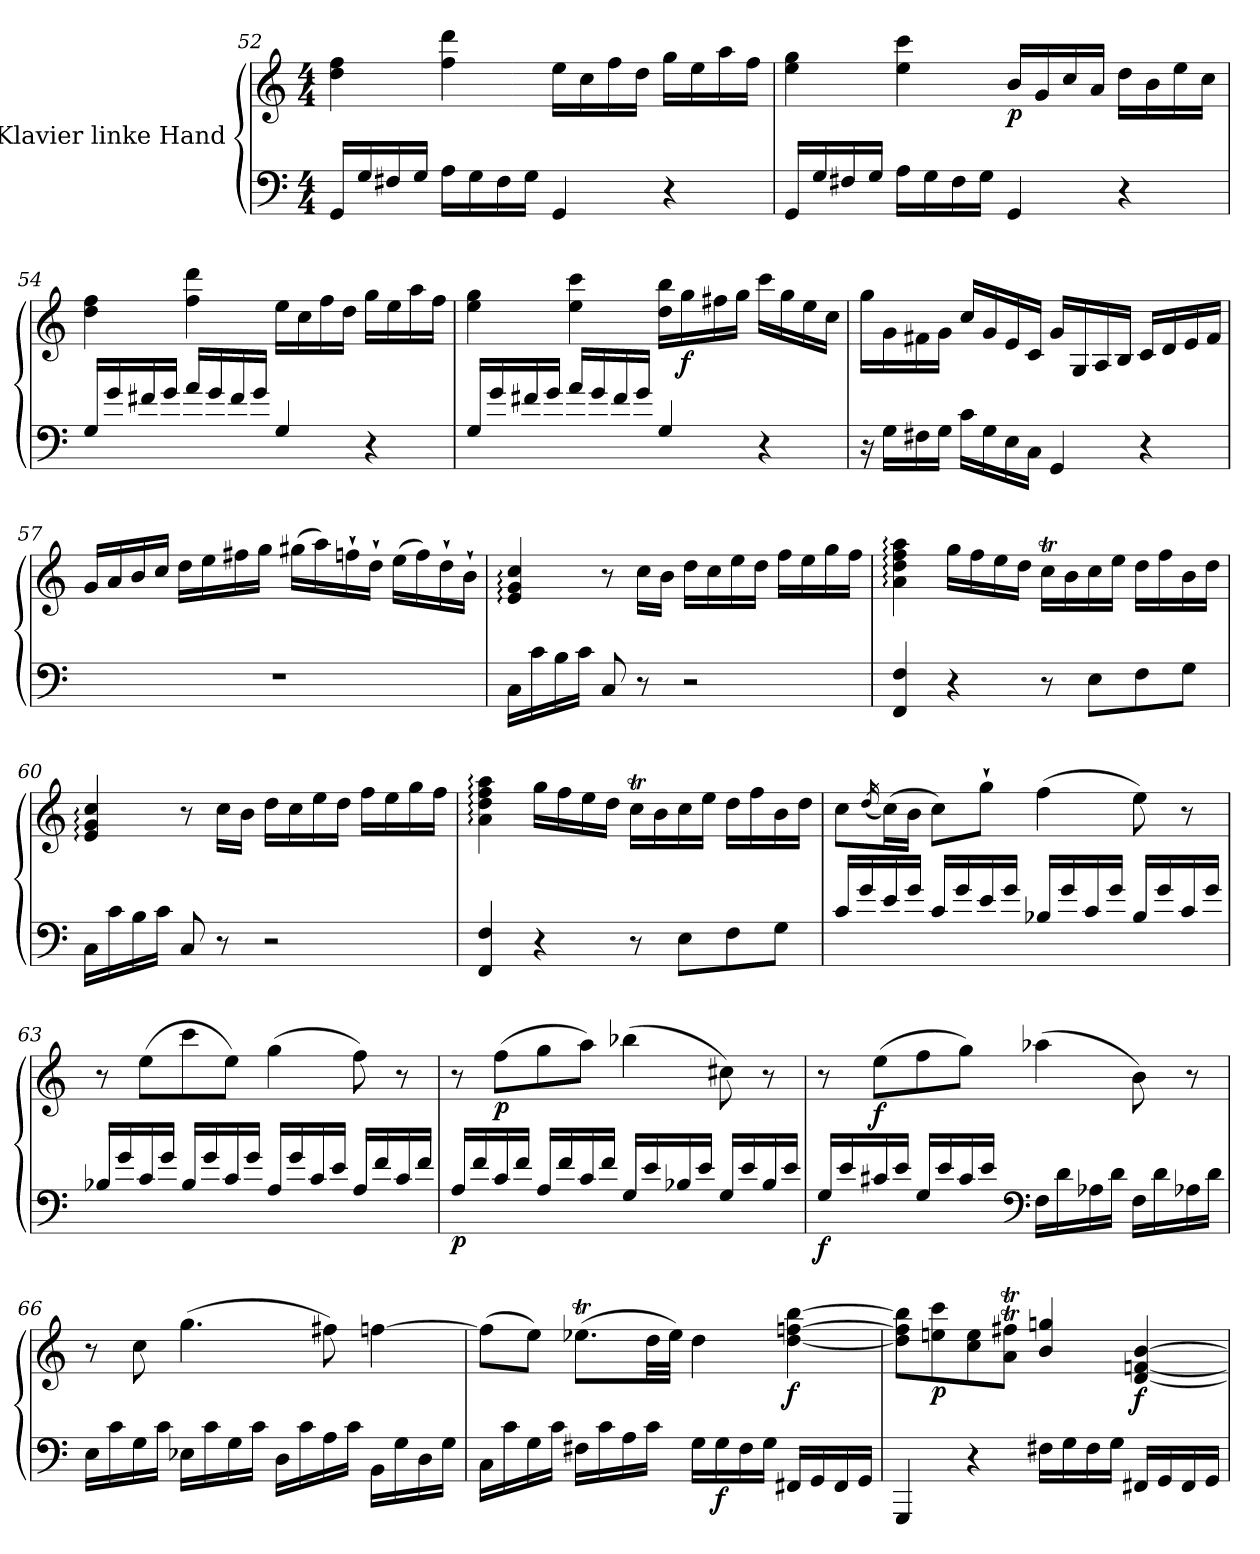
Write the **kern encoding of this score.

**kern	**kern	**dynam
*part1	*part1	*part1
*staff2	*staff1	*staff1/2
*I"Klavier linke Hand	*	*
*clefF4	*clefG2	*
*k[]	*k[]	*
*M4/4	*M4/4	*
=52	=52	=52
16GG/LL	4dd\ 4ff\	.
16G/	.	.
16F#X/	.	.
16G/JJ	.	.
16A\LL	4ff\ 4ddd\	.
16G\	.	.
16F#\	.	.
16G\JJ	.	.
4GG/	16ee\LL	.
.	16cc\	.
.	16ff\	.
.	16dd\JJ	.
4r	16gg\LL	.
.	16ee\	.
.	16aa\	.
.	16ff\JJ	.
=53	=53	=53
16GG/LL	4ee\ 4gg\	.
16G/	.	.
16F#X/	.	.
16G/JJ	.	.
16A\LL	4ee\ 4ccc\	.
16G\	.	.
16F#\	.	.
16G\JJ	.	.
!	!	!LO:DY:b
4GG/	16b/LL	p
.	16g/	.
.	16cc/	.
.	16a/JJ	.
4r	16dd\LL	.
.	16b\	.
.	16ee\	.
.	16cc\JJ	.
=54	=54	=54
16G/LL	4dd\ 4ff\	.
16g/	.	.
16f#X/	.	.
16g/JJ	.	.
16a/LL	4ff\ 4ddd\	.
16g/	.	.
16f#/	.	.
16g/JJ	.	.
4G/	16ee\LL	.
.	16cc\	.
.	16ff\	.
.	16dd\JJ	.
4r	16gg\LL	.
.	16ee\	.
.	16aa\	.
.	16ff\JJ	.
=55	=55	=55
16G/LL	4ee\ 4gg\	.
16g/	.	.
16f#X/	.	.
16g/JJ	.	.
16a/LL	4ee\ 4ccc\	.
16g/	.	.
16f#/	.	.
16g/JJ	.	.
4G/	16dd\ 16bb\LL	.
!	!	!LO:DY:b
.	16gg\	f
.	16ff#X\	.
.	16gg\JJ	.
4r	16ccc\LL	.
.	16gg\	.
.	16ee\	.
.	16cc\JJ	.
=56	=56	=56
16r	16gg\LL	.
16G\LL	16g\	.
16F#X\	16f#X\	.
16G\JJ	16g\JJ	.
16c\LL	16cc/LL	.
16G\	16g/	.
16E\	16e/	.
16C\JJ	16c/JJ	.
4GG/	16g/LL	.
.	16G/	.
.	16A/	.
.	16B/JJ	.
4r	16c/LL	.
.	16d/	.
.	16e/	.
.	16f#/JJ	.
=57	=57	=57
1r	16g/LL	.
.	16a/	.
.	16b/	.
.	16cc/JJ	.
.	16dd\LL	.
.	16ee\	.
.	16ff#X\	.
.	16gg\JJ	.
.	(>16gg#X\LL	.
.	16aa\)	.
.	16ffn`\	.
.	16dd`\JJ	.
.	(>16ee\LL	.
.	16ff\)	.
.	16dd`\	.
.	16b`\JJ	.
=58	=58	=58
16C\LL	4e/: 4g/: 4cc/:	.
16c\	.	.
16B\	.	.
16c\JJ	.	.
8C/	8r	.
8r	16cc\LL	.
.	16b\JJ	.
2r	16dd\LL	.
.	16cc\	.
.	16ee\	.
.	16dd\JJ	.
.	16ff\LL	.
.	16ee\	.
.	16gg\	.
.	16ff\JJ	.
=59	=59	=59
4FF/ 4F/	4a\: 4dd\: 4ff\: 4aa\:	.
4r	16gg\LL	.
.	16ff\	.
.	16ee\	.
.	16dd\JJ	.
8r	16ccT\LL	.
.	16b\	.
8E\L	16cc\	.
.	16ee\JJ	.
8F\	16dd\LL	.
.	16ff\	.
8G\J	16b\	.
.	16dd\JJ	.
=60	=60	=60
16C\LL	4e/: 4g/: 4cc/:	.
16c\	.	.
16B\	.	.
16c\JJ	.	.
8C/	8r	.
8r	16cc\LL	.
.	16b\JJ	.
2r	16dd\LL	.
.	16cc\	.
.	16ee\	.
.	16dd\JJ	.
.	16ff\LL	.
.	16ee\	.
.	16gg\	.
.	16ff\JJ	.
=61	=61	=61
4FF/ 4F/	4a\: 4dd\: 4ff\: 4aa\:	.
4r	16gg\LL	.
.	16ff\	.
.	16ee\	.
.	16dd\JJ	.
8r	16ccT\LL	.
.	16b\	.
8E\L	16cc\	.
.	16ee\JJ	.
8F\	16dd\LL	.
.	16ff\	.
8G\J	16b\	.
.	16dd\JJ	.
=62	=62	=62
16c/LL	8cc\L	.
16g/	.	.
.	(<16qdd/	.
16e/	(>16cc\L)	.
16g/JJ	16b\JJ	.
16c/LL	8cc\L)	.
16g/	.	.
16e/	8gg`\J	.
16g/JJ	.	.
16B-X/LL	(>4ff\	.
16g/	.	.
16c/	.	.
16g/JJ	.	.
16B-/LL	8ee\)	.
16g/	.	.
16c/	8r	.
16g/JJ	.	.
=63	=63	=63
16B-X/LL	8r	.
16g/	.	.
16c/	(>8ee\L	.
16g/JJ	.	.
16B-/LL	8ccc\	.
16g/	.	.
16c/	8ee\J)	.
16g/JJ	.	.
16A/LL	(>4gg\	.
16g/	.	.
16c/	.	.
16e/JJ	.	.
16A/LL	8ff\)	.
16f/	.	.
16c/	8r	.
16f/JJ	.	.
=64	=64	=64
!	!	!LO:DY:b=2
16A/LL	8r	p
16f/	.	.
!	!	!LO:DY:b
16c/	(>8ff\L	p
16f/JJ	.	.
16A/LL	8gg\	.
16f/	.	.
16c/	8aa\J)	.
16f/JJ	.	.
16G/LL	(>4bb-X\	.
16e/	.	.
16B-X/	.	.
16e/JJ	.	.
16G/LL	8cc#X\)	.
16e/	.	.
16B-/	8r	.
16e/JJ	.	.
=65	=65	=65
!	!	!LO:DY:b=2
16G/LL	8r	f
16e/	.	.
!	!	!LO:DY:b
16c#X/	(>8ee\L	f
16e/JJ	.	.
16G/LL	8ff\	.
16e/	.	.
16c#/	8gg\J)	.
16e/JJ	.	.
*clefF4	*	*
16F\LL	(>4aa-X\	.
16d\	.	.
16A-X\	.	.
16d\JJ	.	.
16F\LL	8b\)	.
16d\	.	.
16A-X\	8r	.
16d\JJ	.	.
=66	=66	=66
16E\LL	8r	.
16c\	.	.
16G\	8cc\	.
16c\JJ	.	.
16E-X\LL	(>4.gg\	.
16c\	.	.
16G\	.	.
16c\JJ	.	.
16D\LL	.	.
16c\	.	.
16A\	8ff#X\)	.
16c\JJ	.	.
16BB\LL	[4ffn\	.
16G\	.	.
16D\	.	.
16G\JJ	.	.
=67	=67	=67
16C\LL	(>8ff\L]	.
16c\	.	.
16G\	8ee\J)	.
16c\JJ	.	.
16F#X\LL	(>8.ee-XT\L	.
16c\	.	.
16A\	.	.
16c\JJ	32dd\LL	.
.	32ee-\JJJ)	.
16G\LL	4dd\	.
!	!	!LO:DY:b=2
16G\	.	f
16F#\	.	.
16G\JJ	.	.
!	!	!LO:DY:b
16FF#X/LL	[4dd\ [4ffn\ [4bb\	f
16GG/	.	.
16FF#/	.	.
16GG/JJ	.	.
=68	=68	=68
4GGG/	8dd\] 8ff\] 8bb\]L	.
!	!	!LO:DY:b
.	8een\ 8ccc\	p
4r	8cc\ 8ee\	.
.	8a\T 8ff#X\TJ	.
16F#X\LL	4b/ 4gg/	.
16G\	.	.
16F#\	.	.
16G\JJ	.	.
!	!	!LO:DY:b
16FF#X/LL	[4d/ [4fn/ [4b/	f
16GG/	.	.
16FF#/	.	.
16GG/JJ	.	.
=	=	=
*-	*-	*-
